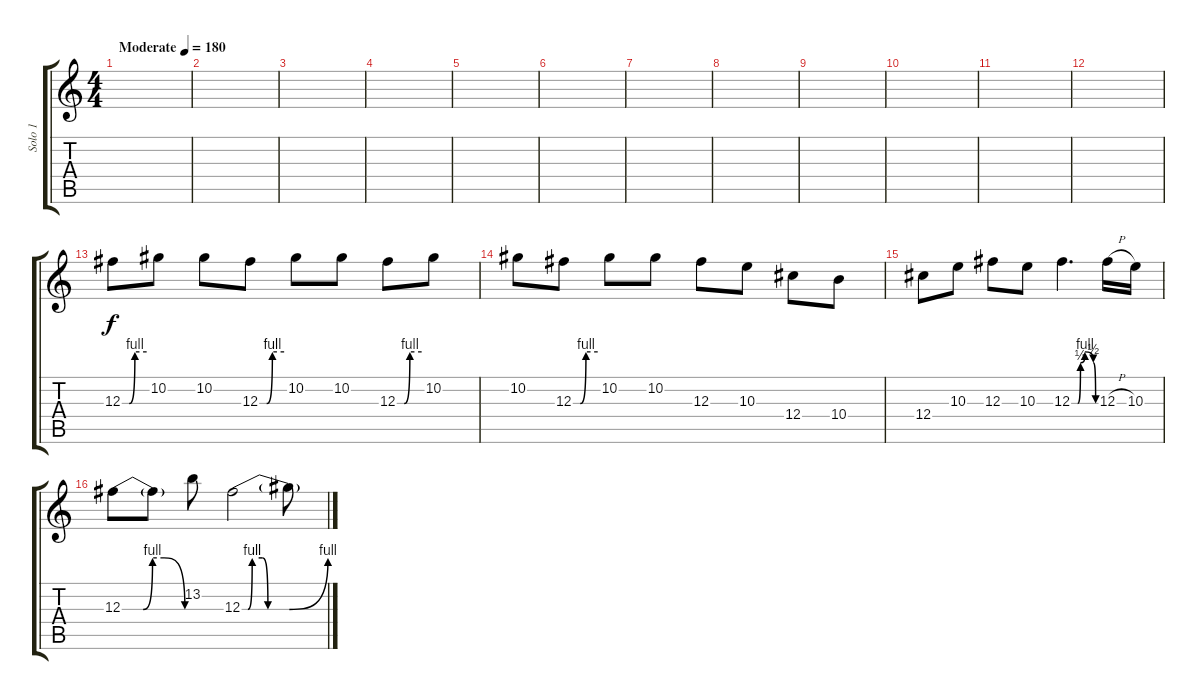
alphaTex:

\track ("Solo 1" "Solo 1") {instrument distortionguitar}
\staff {score tabs}
\tuning (Eb4 Bb3 Gb3 Db3 Ab2 Db2) {hide}
\ts (4 4)
\tempo (180 "Moderate")
\clef g2
\ks c
|
|
|
|
|
|
|
|
|
|
|
|
12.3{be (custom 0 0 6 0 17 0 31 4 60 4)}.8 10.2.8 10.2.8 12.3{be (custom 0 0 6 0 17 0 31 4 60 4)}.8 10.2.8 10.2.8 12.3{be (custom 0 0 6 0 17 0 31 4 60 4)}.8 10.2.8 |
10.2.8 12.3{be (custom 0 0 6 0 17 0 31 4 60 4)}.8 10.2.8 10.2.8 12.3.8 10.3.8 12.4.8 10.4.8 |
12.4.8 10.3.8 12.3.8 10.3.8 12.3{be (custom 0 0 15 0 22 2 33 4 54 2 60 0)}.4{d} 12.3{h}.16 10.3.16 |
12.3{be (custom 0 0 20 0 29 4 40 4 60 0)}.8 12.3{t}.8 13.2.8 12.3{be (custom 0 0 4 0 7 4 14 4 18 0 24 0 33 0 60 4)}.2 12.3{t}.8
